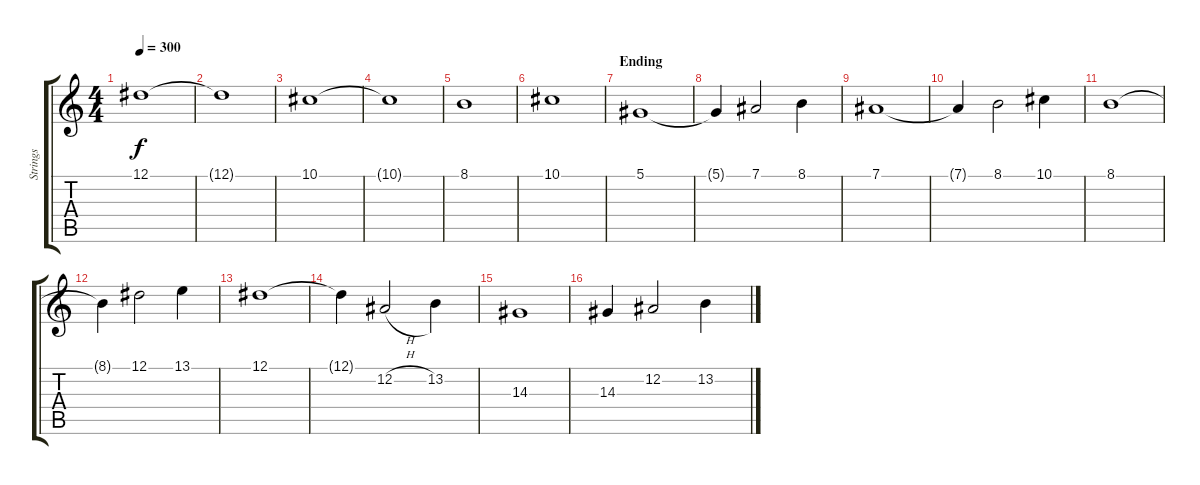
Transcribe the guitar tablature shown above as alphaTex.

\track ("Strings" "Strings") {instrument stringensemble1}
\staff {score tabs}
\tuning (Eb4 Bb3 Gb3 Db3 Ab2 Eb2) {hide}
\ts (4 4)
\tempo 300
\clef g2
\ks c
12.1.1{dy f} |
12.1{t}.1 |
10.1.1 |
10.1{t}.1 |
8.1.1 |
10.1.1 |
\section ("" "Ending")
5.1.1 |
5.1{t}.4 7.1.2 8.1.4 |
7.1.1 |
7.1{t}.4 8.1.2 10.1.4 |
8.1.1 |
8.1{t}.4 12.1.2 13.1.4 |
12.1.1 |
12.1{t}.4 12.2{h}.2 13.2.4 |
14.3.1 |
14.3.4 12.2.2 13.2.4
